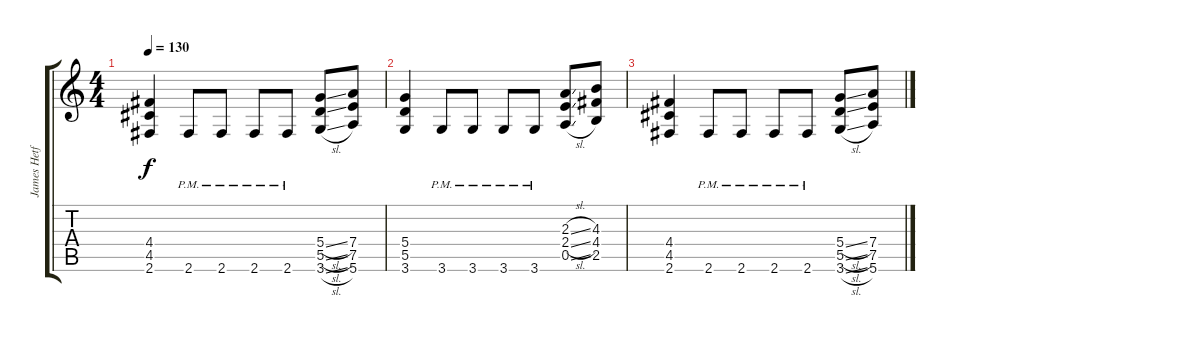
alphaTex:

\track ("James Hetfield" "James Hetf") {instrument distortionguitar}
\staff {score tabs}
\tuning (E4 B3 G3 D3 A2 E2) {hide}
\ts (4 4)
\tempo 130
\clef g2
\ks c
(4.4 4.5 2.6).4{dy f} 2.6{pm}.8 2.6{pm}.8 2.6{pm}.8 2.6{pm}.8 (5.4{sl} 5.5{sl} 3.6{sl}).8 (7.4 7.5 5.6).8 |
(5.4 5.5 3.6).4 3.6{pm}.8 3.6{pm}.8 3.6{pm}.8 3.6{pm}.8 (2.3{sl} 2.4{sl} 0.5{sl}).8 (4.3 4.4 2.5).8 |
(4.4 4.5 2.6).4 2.6{pm}.8 2.6{pm}.8 2.6{pm}.8 2.6{pm}.8 (5.4{sl} 5.5{sl} 3.6{sl}).8 (7.4 7.5 5.6).8
